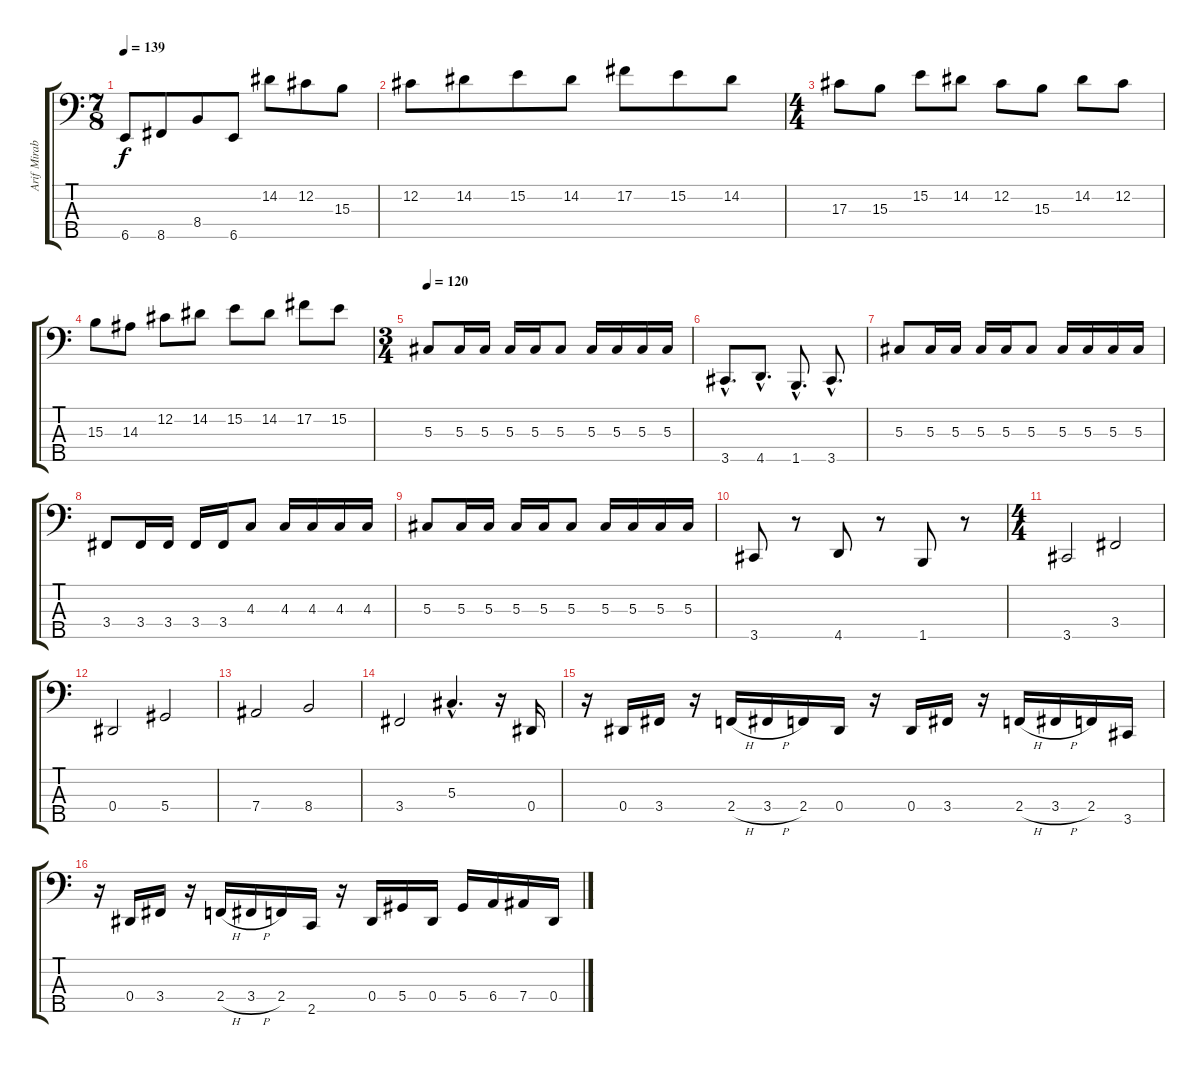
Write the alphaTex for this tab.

\track ("Arif Mirabdolbaghi" "Arif Mirab") {instrument electricbassfinger}
\staff {score tabs}
\tuning (Gb2 Db2 Ab1 Eb1 Bb0) {hide}
\ts (7 8)
\tempo 139
\clef f4
\ks c
6.5.8{dy f} 8.5.8 8.4.8 6.5.8 14.2.8 12.2.8 15.3.8 |
12.2.8 14.2.8 15.2.8 14.2.8 17.2.8 15.2.8 14.2.8 |
\ts (4 4)
17.3.8 15.3.8 15.2.8 14.2.8 12.2.8 15.3.8 14.2.8 12.2.8 |
15.3.8 14.3.8 12.2.8 14.2.8 15.2.8 14.2.8 17.2.8 15.2.8 |
\ts (3 4)
\tempo 120
5.3.8 5.3.16 5.3.16 5.3.16 5.3.16 5.3.8 5.3.16 5.3.16 5.3.16 5.3.16 |
3.5{hac}.8{d} 4.5{hac}.8{d} 1.5{hac}.8{d} 3.5{hac}.8{d} |
5.3.8 5.3.16 5.3.16 5.3.16 5.3.16 5.3.8 5.3.16 5.3.16 5.3.16 5.3.16 |
3.4.8 3.4.16 3.4.16 3.4.16 3.4.16 4.3.8 4.3.16 4.3.16 4.3.16 4.3.16 |
5.3.8 5.3.16 5.3.16 5.3.16 5.3.16 5.3.8 5.3.16 5.3.16 5.3.16 5.3.16 |
3.5.8 r.8 4.5.8 r.8 1.5.8 r.8 |
\ts (4 4)
3.5.2 3.4.2 |
0.4.2 5.4.2 |
7.4.2 8.4.2 |
3.4.2 5.3{hac}.4{d} r.16 0.4.16 |
r.16 0.4.16 3.4.16 r.16 2.4{h}.16 3.4{h}.16 2.4.16 0.4.16 r.16 0.4.16 3.4.16 r.16 2.4{h}.16 3.4{h}.16 2.4.16 3.5.16 |
r.16 0.4.16 3.4.16 r.16 2.4{h}.16 3.4{h}.16 2.4.16 2.5.16 r.16 0.4.16 5.4.16 0.4.16 5.4.16 6.4.16 7.4.16 0.4.16
